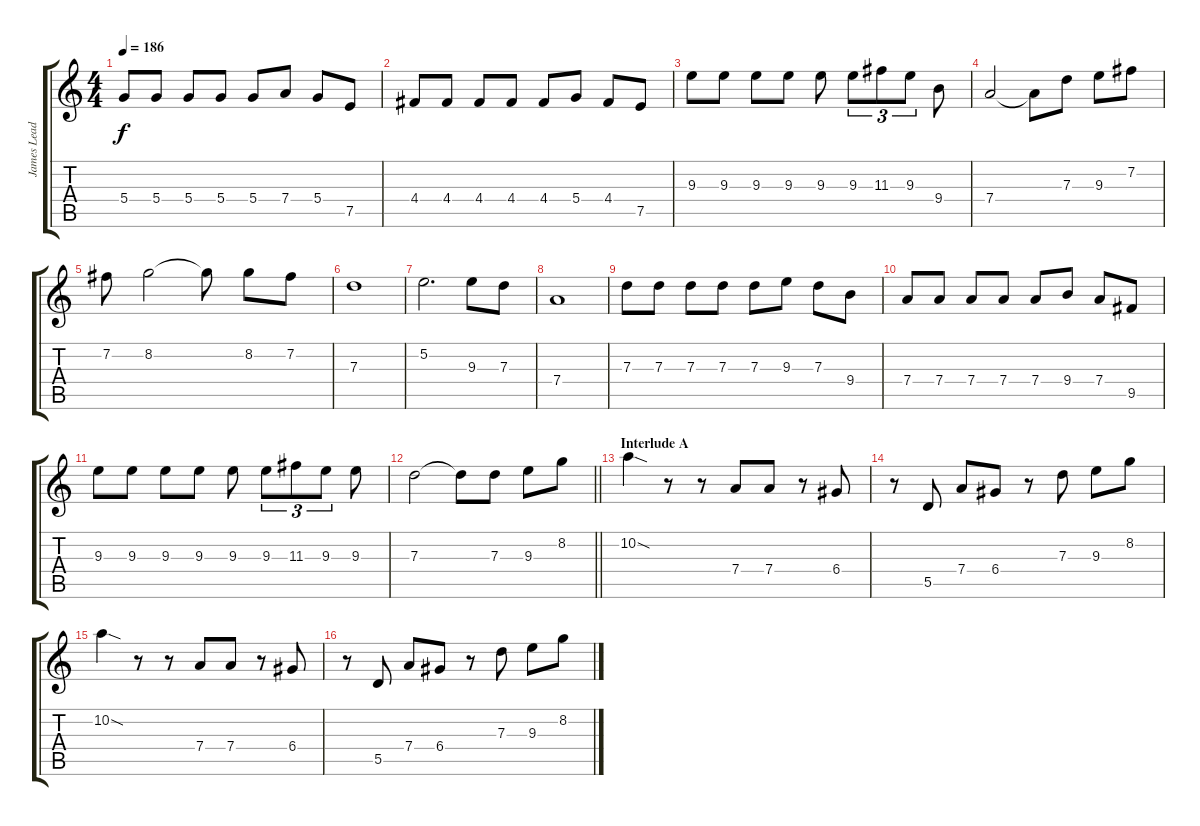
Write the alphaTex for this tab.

\track ("James Lead" "James Lead") {instrument distortionguitar}
\staff {score tabs}
\tuning (E4 B3 G3 D3 A2 E2) {hide}
\ts (4 4)
\tempo 186
\clef g2
\ks c
5.4.8{dy f} 5.4.8 5.4.8 5.4.8 5.4.8 7.4.8 5.4.8 7.5.8 |
4.4.8 4.4.8 4.4.8 4.4.8 4.4.8 5.4.8 4.4.8 7.5.8 |
9.3.8 9.3.8 9.3.8 9.3.8 9.3.8 9.3.8{tu (3 2)} 11.3.8{tu (3 2)} 9.3.8{tu (3 2)} 9.4.8 |
7.4.2 7.4{t}.8 7.3.8 9.3.8 7.2.8 |
7.2.8 8.2.2 8.2{t}.8 8.2.8 7.2.8 |
7.3.1 |
5.2.2{d} 9.3.8 7.3.8 |
7.4.1 |
7.3.8 7.3.8 7.3.8 7.3.8 7.3.8 9.3.8 7.3.8 9.4.8 |
7.4.8 7.4.8 7.4.8 7.4.8 7.4.8 9.4.8 7.4.8 9.5.8 |
9.3.8 9.3.8 9.3.8 9.3.8 9.3.8 9.3.8{tu (3 2)} 11.3.8{tu (3 2)} 9.3.8{tu (3 2)} 9.3.8 |
\barLineRight lightlight
7.3.2 7.3{t}.8 7.3.8 9.3.8 8.2.8 |
\section ("" "Interlude A")
10.2{sod}.4{volume 8} r.8 r.8 7.4.8 7.4.8 r.8 6.4.8 |
r.8 5.5.8 7.4.8 6.4.8 r.8 7.3.8 9.3.8 8.2.8 |
10.2{sod}.4 r.8 r.8 7.4.8 7.4.8 r.8 6.4.8 |
r.8 5.5.8 7.4.8 6.4.8 r.8 7.3.8 9.3.8 8.2.8
